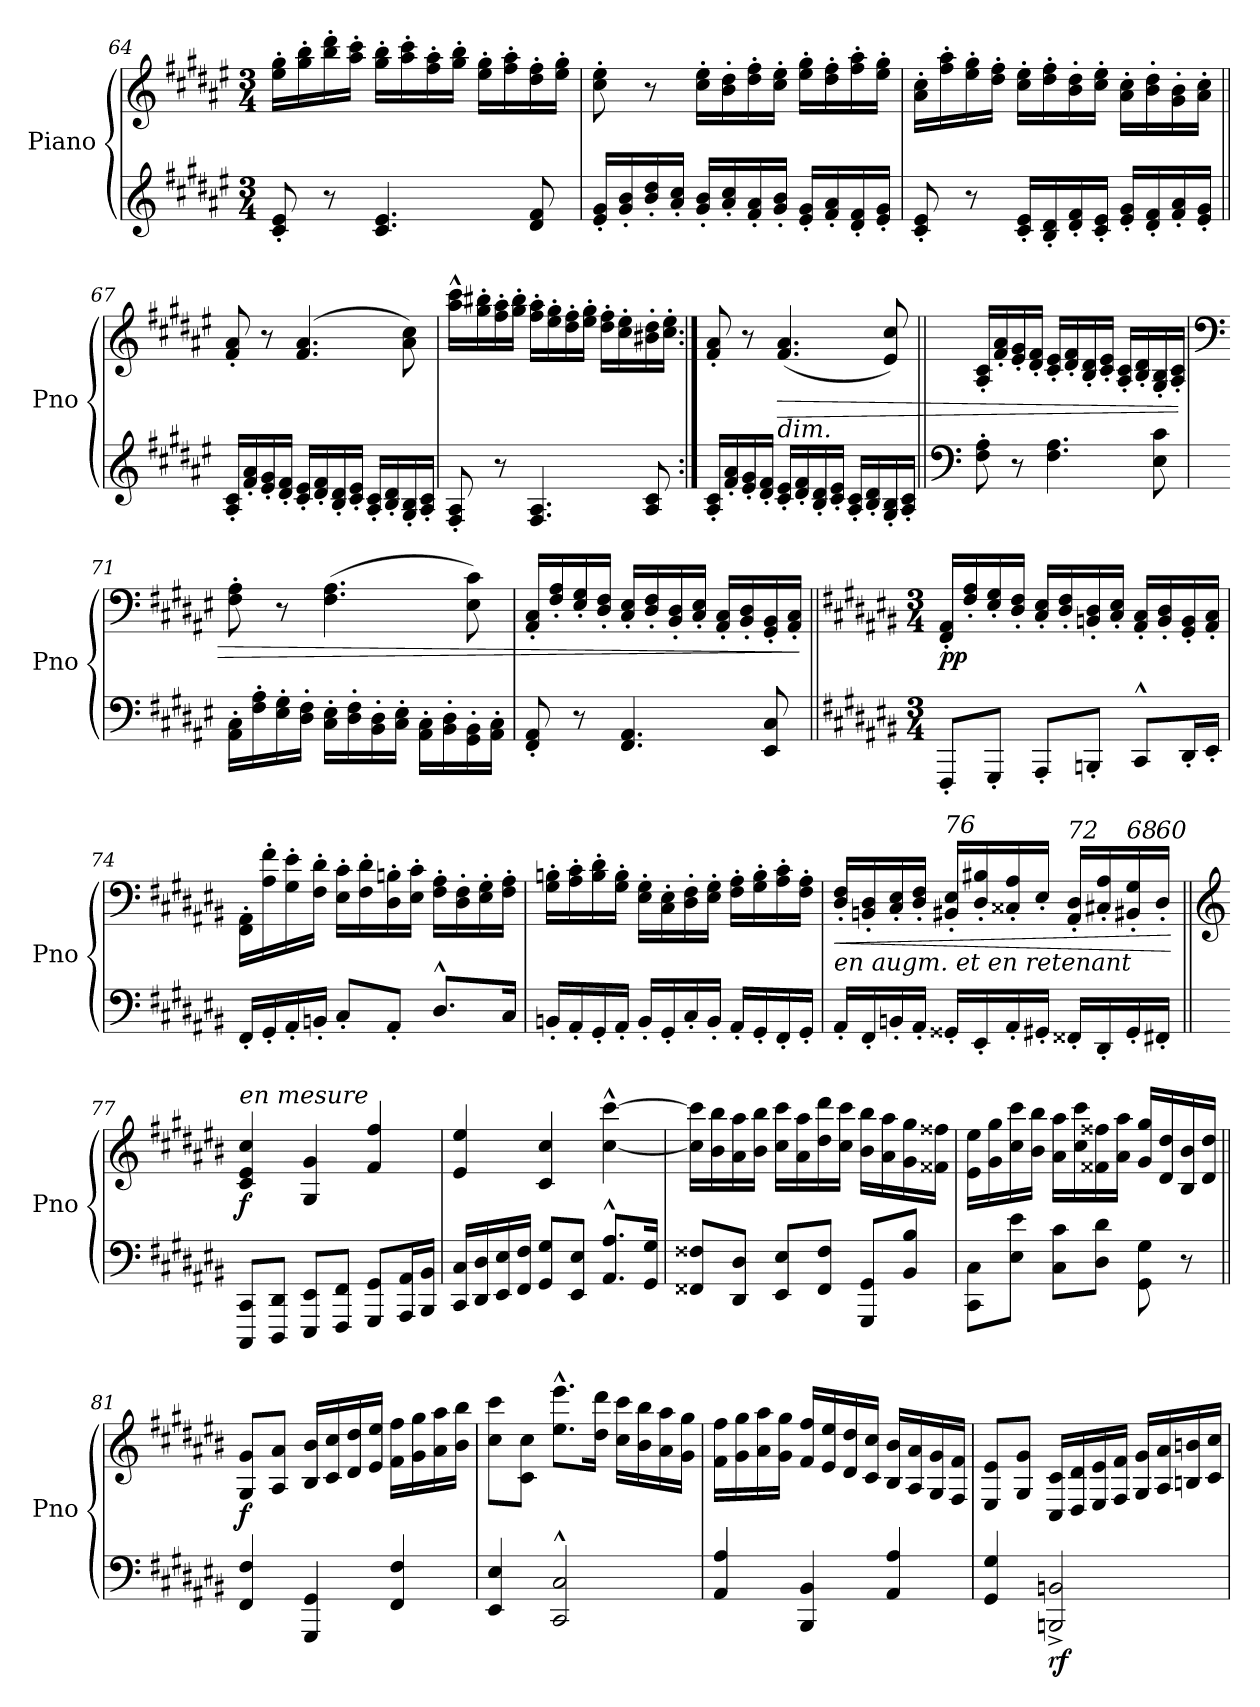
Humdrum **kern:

**kern	**kern	**dynam
*part1	*part1	*part1
*staff2	*staff1	*staff1/2
*I"Piano	*	*
*I'Pno	*	*
!!LO:LB:g=z
*clefG2	*clefG2	*
*k[f#c#g#d#a#e#]	*k[f#c#g#d#a#e#]	*
*M3/4	*M3/4	*
=64	=64	=64
8c#/' 8e#/'	16ee#\' 16gg#\'LL	.
.	16gg#\' 16bb\'	.
8r	16bb\' 16ddd#\'	.
.	16aa#\' 16ccc#\'JJ	.
4.c#/ 4.e#/	16gg#\' 16bb\'LL	.
.	16aa#\' 16ccc#\'	.
.	16ff#\' 16aa#\'	.
.	16gg#\' 16bb\'JJ	.
.	16ee#\' 16gg#\'LL	.
.	16ff#\' 16aa#\'	.
8d#/ 8f#/	16dd#\' 16ff#\'	.
.	16ee#\' 16gg#\'JJ	.
=65	=65	=65
16e#/' 16g#/'LL	8cc#\' 8ee#\'	.
16g#/' 16b/'	.	.
16b/' 16dd#/'	8r	.
16a#/' 16cc#/'JJ	.	.
16g#/' 16b/'LL	16cc#\' 16ee#\'LL	.
16a#/' 16cc#/'	16b\' 16dd#\'	.
16f#/' 16a#/'	16dd#\' 16ff#\'	.
16g#/' 16b/'JJ	16cc#\' 16ee#\'JJ	.
16e#/' 16g#/'LL	16ee#\' 16gg#\'LL	.
16f#/' 16a#/'	16dd#\' 16ff#\'	.
16d#/' 16f#/'	16ff#\' 16aa#\'	.
16e#/' 16g#/'JJ	16ee#\' 16gg#\'JJ	.
=66	=66	=66
8c#/' 8e#/'	16a#\' 16cc#\'LL	.
.	16ff#\' 16aa#\'	.
8r	16ee#\' 16gg#\'	.
.	16dd#\' 16ff#\'JJ	.
16c#/' 16e#/'LL	16cc#\' 16ee#\'LL	.
16B/' 16d#/'	16dd#\' 16ff#\'	.
16d#/' 16f#/'	16b\' 16dd#\'	.
16c#/' 16e#/'JJ	16cc#\' 16ee#\'JJ	.
16e#/' 16g#/'LL	16a#\' 16cc#\'LL	.
16d#/' 16f#/'	16b\' 16dd#\'	.
16f#/' 16a#/'	16g#\' 16b\'	.
16e#/' 16g#/'JJ	16a#\' 16cc#\'JJ	.
!!LO:LB:g=z
=67||	=67||	=67||
16A#/' 16c#/'LL	8f#/' 8a#/'	.
16f#/' 16a#/'	.	.
16e#/' 16g#/'	8r	.
16d#/' 16f#/'JJ	.	.
16c#/' 16e#/'LL	(4.f#/ 4.a#/	.
16d#/' 16f#/'	.	.
16B/' 16d#/'	.	.
16c#/' 16e#/'JJ	.	.
16A#/' 16c#/'LL	.	.
16B/' 16d#/'	.	.
16G#/' 16B/'	8a#\ 8cc#\)	.
16A#/' 16c#/'JJ	.	.
=68	=68	=68
8F#/' 8A#/'	16aa#\^^ 16ccc#\^^LL	.
.	16gg#\' 16bb#X\'	.
8r	16ff#\' 16aa#\'	.
.	16gg#\' 16bb#\'JJ	.
4.F#/ 4.A#/	16ff#\' 16aa#\'LL	.
.	16ee#\' 16gg#\'	.
.	16dd#\' 16ff#\'	.
.	16ee#\' 16gg#\'JJ	.
.	16dd#\' 16ff#\'LL	.
.	16cc#\' 16ee#\'	.
8A#/ 8c#/	16b#X\' 16dd#\'	.
.	16cc#\' 16ee#\'JJ	.
=69:|!	=69:|!	=69:|!
16A#/' 16c#/'LL	8f#/' 8a#/'	.
16f#/' 16a#/'	.	.
16e#/' 16g#/'	8r	.
16d#/' 16f#/'JJ	.	.
!	!LO:TX:b:i:t=dim.	!
!	!	!LO:HP:b
16c#/' 16e#/'LL	(>4.f#/ 4.a#/	>
16d#/' 16f#/'	.	.
16B/' 16d#/'	.	.
16c#/' 16e#/'JJ	.	.
16A#/' 16c#/'LL	.	.
16B/' 16d#/'	.	.
16G#/' 16B/'	8e#/ 8cc#/)	.
16A#/' 16c#/'JJ	.	.
!!LO:LB:g=z
=70||	=70||	=70||
*clefF4	*	*
8F#\' 8A#\'	16A#/' 16c#/'LL	.
.	16f#/' 16a#/'	.
8r	16e#/' 16g#/'	.
.	16d#/' 16f#/'JJ	.
4.F#\ 4.A#\	16c#/' 16e#/'LL	.
.	16d#/' 16f#/'	.
.	16B/' 16d#/'	.
.	16c#/' 16e#/'JJ	.
.	16A#/' 16c#/'LL	.
.	16B/' 16d#/'	.
8E#\ 8c#\	16G#/' 16B/'	.
.	16A#/' 16c#/'JJ	.
=71	=71	=71
*	*clefF4	*
16AA#\' 16C#\'LL	8F#\' 8A#\'	.
16F#\' 16A#\'	.	.
16E#\' 16G#\'	8r	.
16D#\' 16F#\'JJ	.	.
16C#\' 16E#\'LL	(>4.F#\ 4.A#\	.
16D#\' 16F#\'	.	.
16BB\' 16D#\'	.	.
16C#\' 16E#\'JJ	.	.
16AA#\' 16C#\'LL	.	.
16BB\' 16D#\'	.	.
16GG#\' 16BB\'	8E#\ 8c#\)	.
16AA#\' 16C#\'JJ	.	.
=72	=72	=72
8FF#/' 8AA#/'	16AA#/' 16C#/'LL	.
.	16F#/' 16A#/'	.
8r	16E#/' 16G#/'	.
.	16D#/' 16F#/'JJ	.
4.FF#/ 4.AA#/	16C#/' 16E#/'LL	.
.	16D#/' 16F#/'	.
.	16BB/' 16D#/'	.
.	16C#/' 16E#/'JJ	.
.	16AA#/' 16C#/'LL	.
.	16BB/' 16D#/'	.
8EE#/ 8C#/	16GG#/' 16BB/'	.
.	16AA#/' 16C#/'JJ	.
.	.	]
!!LO:PB:g=z
=73||	=73||	=73||
*k[f#c#g#d#a#e#b#]	*k[f#c#g#d#a#e#b#]	*
*M3/4	*M3/4	*
!	!	!LO:DY:b
8FFF#'/L	16FF#/' 16AA#/'LL	pp
.	16F#/' 16A#/'	.
8GGG#'/J	16E#/' 16G#/'	.
.	16D#/' 16F#/'JJ	.
8AAA#'/L	16C#/' 16E#/'LL	.
.	16D#/' 16F#/'	.
8BBBn'/J	16BBn/' 16D#/'	.
.	16C#/' 16E#/'JJ	.
8CC#^^/L	16AA#/' 16C#/'LL	.
.	16BB/' 16D#/'	.
16DD#'/L	16GG#/' 16BB/'	.
16EE#'/JJ	16AA#/' 16C#/'JJ	.
=74	=74	=74
16FF#'/LL	16FF#\' 16AA#\'LL	.
16GG#'/	16A#\' 16f#\'	.
16AA#'/	16G#\' 16e#\'	.
16BBn'/JJ	16F#\' 16d#\'JJ	.
8C#'/L	16E#\' 16c#\'LL	.
.	16F#\' 16d#\'	.
8AA#'/J	16D#\' 16Bn\'	.
.	16E#\' 16c#\'JJ	.
8.D#^^/L	16F#\' 16A#\'LL	.
.	16D#\' 16F#\'	.
.	16E#\' 16G#\'	.
16C#/Jk	16F#\' 16A#\'JJ	.
=75	=75	=75
16BBn'/LL	16G#\' 16Bn\'LL	.
16AA#'/	16A#\' 16c#\'	.
16GG#'/	16B\' 16d#\'	.
16AA#'/JJ	16G#\' 16B\'JJ	.
16BB'/LL	16E#\' 16G#\'LL	.
16GG#'/	16C#\' 16E#\'	.
16C#'/	16D#\' 16F#\'	.
16BB'/JJ	16E#\' 16G#\'JJ	.
16AA#'/LL	16F#\' 16A#\'LL	.
16GG#'/	16G#\' 16B\'	.
16FF#'/	16A#\' 16c#\'	.
16GG#'/JJ	16F#\' 16A#\'JJ	.
!!LO:LB:g=z
=76	=76	=76
!	!LO:TX:b:i:t=en augm. et en retenant	!
!	!	!LO:HP:b
16AA#'/LL	16D#/' 16F#/'LL	<
16FF#'/	16BBn/' 16D#/'	.
16BBn'/	16C#/' 16E#/'	.
16AA#'/JJ	16D#/' 16F#/'JJ	.
!	!LO:TX:a:i:t=76	!
16GG##X'/LL	16BB#X/' 16E#/'LL	.
16EE#'/	16D#/' 16B#X/'	.
16AA#'/	16C##X/' 16A#/'	.
16GG#X'/JJ	16E#'/JJ	.
!	!LO:TX:a:i:t=72	!
16FF##X'/LL	16AA#/' 16D#/'LL	.
16DD#'/	16C#X/' 16A#/'	.
!	!LO:TX:a:i:t=68	!
16GG#'/	16BB#X/' 16G#/'	.
!	!LO:TX:a:i:t=60	!
16FF#X'/JJ	16D#'/JJ	.
.	.	[
=77||	=77||	=77||
*	*clefG2	*
!	!LO:TX:a:i:t=en mesure	!
!	!	!LO:DY:b
8CCC#/ 8CC#/L	4c#/ 4e#/ 4cc#/	f
8DDD#/ 8DD#/J	.	.
8EEE#/ 8EE#/L	4G#/ 4g#/	.
8FFF#/ 8FF#/J	.	.
8GGG#/ 8GG#/L	4f#/ 4ff#/	.
16AAA#/ 16AA#/L	.	.
16BBB#/ 16BB#/JJ	.	.
=78	=78	=78
16CC#/ 16C#/LL	4e#/ 4ee#/	.
16DD#/ 16D#/	.	.
16EE#/ 16E#/	.	.
16FF#/ 16F#/JJ	.	.
8GG#/ 8G#/L	4c#/ 4cc#/	.
8EE#/ 8E#/J	.	.
8.AA#/^^ 8.A#/^^L	[4cc#\^^ [4ccc#\^^	.
16GG#/ 16G#/Jk	.	.
!!LO:LB:g=z
=79	=79	=79
8FF##X/ 8F##X/L	16cc#\] 16ccc#\]LL	.
.	16b#\ 16bb#\	.
8DD#/ 8D#/J	16a#\ 16aa#\	.
.	16b#\ 16bb#\JJ	.
8EE#/ 8E#/L	16cc#\ 16ccc#\LL	.
.	16a#\ 16aa#\	.
8FF##/ 8F##/J	16dd#\ 16ddd#\	.
.	16cc#\ 16ccc#\JJ	.
8GGG#/ 8GG#/L	16b#\ 16bb#\LL	.
.	16a#\ 16aa#\	.
8BB#/ 8B#/J	16g#\ 16gg#\	.
.	16f##X\ 16ff##X\JJ	.
=80	=80	=80
8CC#\ 8C#\L	16e#\ 16ee#\LL	.
.	16g#\ 16gg#\	.
8E#\ 8e#\J	16cc#\ 16ccc#\	.
.	16b#\ 16bb#\JJ	.
8C#\ 8c#\L	16a#\ 16aa#\LL	.
.	16cc#\ 16ccc#\	.
8D#\ 8d#\J	16f##X\ 16ff##X\	.
.	16a#\ 16aa#\JJ	.
8GG#\ 8G#\	16g#/ 16gg#/LL	.
.	16d#/ 16dd#/	.
8r	16B#/ 16b#/	.
.	16d#/ 16dd#/JJ	.
=81||	=81||	=81||
!	!	!LO:DY:b
4FF#/ 4F#/	8G#/ 8g#/L	f
.	8A#/ 8a#/J	.
4GGG#/ 4GG#/	16B#/ 16b#/LL	.
.	16c#/ 16cc#/	.
.	16d#/ 16dd#/	.
.	16e#/ 16ee#/JJ	.
4FF#/ 4F#/	16f#\ 16ff#\LL	.
.	16g#\ 16gg#\	.
.	16a#\ 16aa#\	.
.	16b#\ 16bb#\JJ	.
!!LO:LB:g=z
=82	=82	=82
4EE#/ 4E#/	8cc#\ 8ccc#\L	.
.	8c#\ 8cc#\J	.
2CC#/^^ 2C#/^^	8.ee#\^^ 8.eee#\^^L	.
.	16dd#\ 16ddd#\Jk	.
.	16cc#\ 16ccc#\LL	.
.	16b#\ 16bb#\	.
.	16a#\ 16aa#\	.
.	16g#\ 16gg#\JJ	.
=83	=83	=83
4AA#/ 4A#/	16f#\ 16ff#\LL	.
.	16g#\ 16gg#\	.
.	16a#\ 16aa#\	.
.	16g#\ 16gg#\JJ	.
4BBB#/ 4BB#/	16f#/ 16ff#/LL	.
.	16e#/ 16ee#/	.
.	16d#/ 16dd#/	.
.	16c#/ 16cc#/JJ	.
4AA#/ 4A#/	16B#/ 16b#/LL	.
.	16A#/ 16a#/	.
.	16G#/ 16g#/	.
.	16F#/ 16f#/JJ	.
=84	=84	=84
4GG#/ 4G#/	8E#/ 8e#/L	.
.	8G#/ 8g#/J	.
!	!	!LO:DY:b=2
2BBBn/^ 2BBn/^	16C#/ 16c#/LL	rf
.	16D#/ 16d#/	.
.	16E#/ 16e#/	.
.	16F#/ 16f#/JJ	.
.	16G#/ 16g#/LL	.
.	16A#/ 16a#/	.
.	16Bn/ 16bn/	.
.	16c#/ 16cc#/JJ	.
=	=	=
*-	*-	*-
